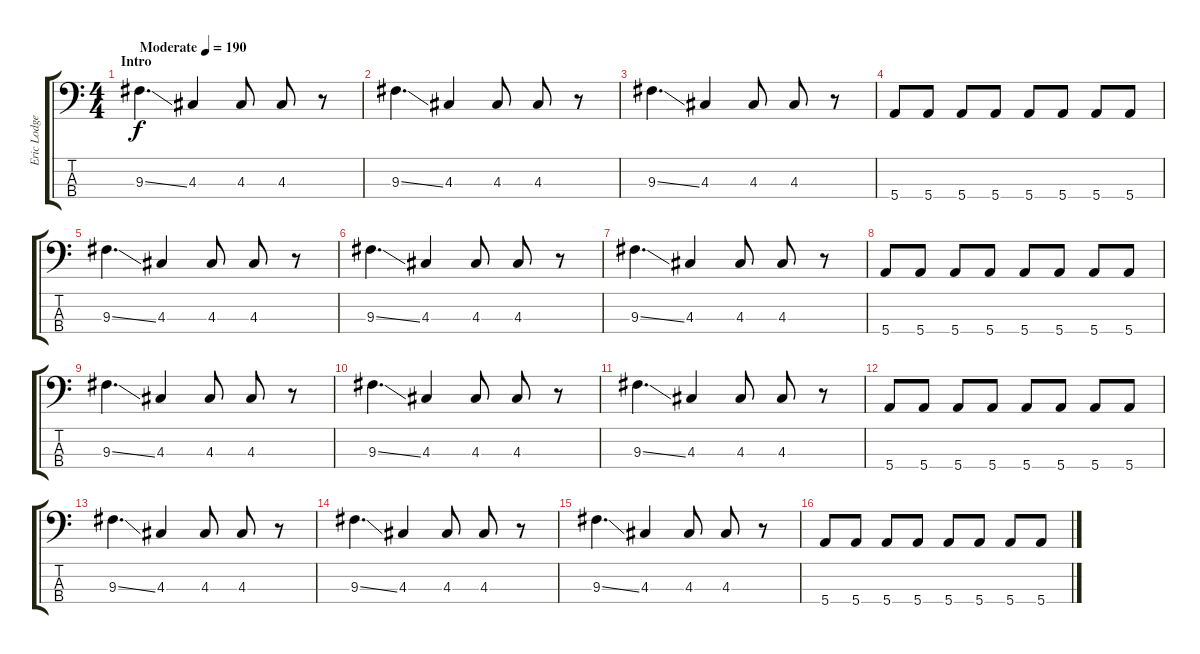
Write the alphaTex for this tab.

\track ("Eric Lodge (Bass)" "Eric Lodge") {instrument electricbasspick}
\staff {score tabs}
\tuning (G2 D2 A1 E1) {hide}
\ts (4 4)
\section ("" "Intro")
\tempo (190 "Moderate")
\clef f4
\ks c
9.3{ss}.4{d dy f instrument electricbasspick} 4.3.4 4.3.8 4.3.8 r.8 |
9.3{ss}.4{d} 4.3.4 4.3.8 4.3.8 r.8 |
9.3{ss}.4{d} 4.3.4 4.3.8 4.3.8 r.8 |
5.4.8 5.4.8 5.4.8 5.4.8 5.4.8 5.4.8 5.4.8 5.4.8 |
9.3{ss}.4{d} 4.3.4 4.3.8 4.3.8 r.8 |
9.3{ss}.4{d} 4.3.4 4.3.8 4.3.8 r.8 |
9.3{ss}.4{d} 4.3.4 4.3.8 4.3.8 r.8 |
5.4.8 5.4.8 5.4.8 5.4.8 5.4.8 5.4.8 5.4.8 5.4.8 |
9.3{ss}.4{d} 4.3.4 4.3.8 4.3.8 r.8 |
9.3{ss}.4{d} 4.3.4 4.3.8 4.3.8 r.8 |
9.3{ss}.4{d} 4.3.4 4.3.8 4.3.8 r.8 |
5.4.8 5.4.8 5.4.8 5.4.8 5.4.8 5.4.8 5.4.8 5.4.8 |
9.3{ss}.4{d} 4.3.4 4.3.8 4.3.8 r.8 |
9.3{ss}.4{d} 4.3.4 4.3.8 4.3.8 r.8 |
9.3{ss}.4{d} 4.3.4 4.3.8 4.3.8 r.8 |
5.4.8 5.4.8 5.4.8 5.4.8 5.4.8 5.4.8 5.4.8 5.4.8
